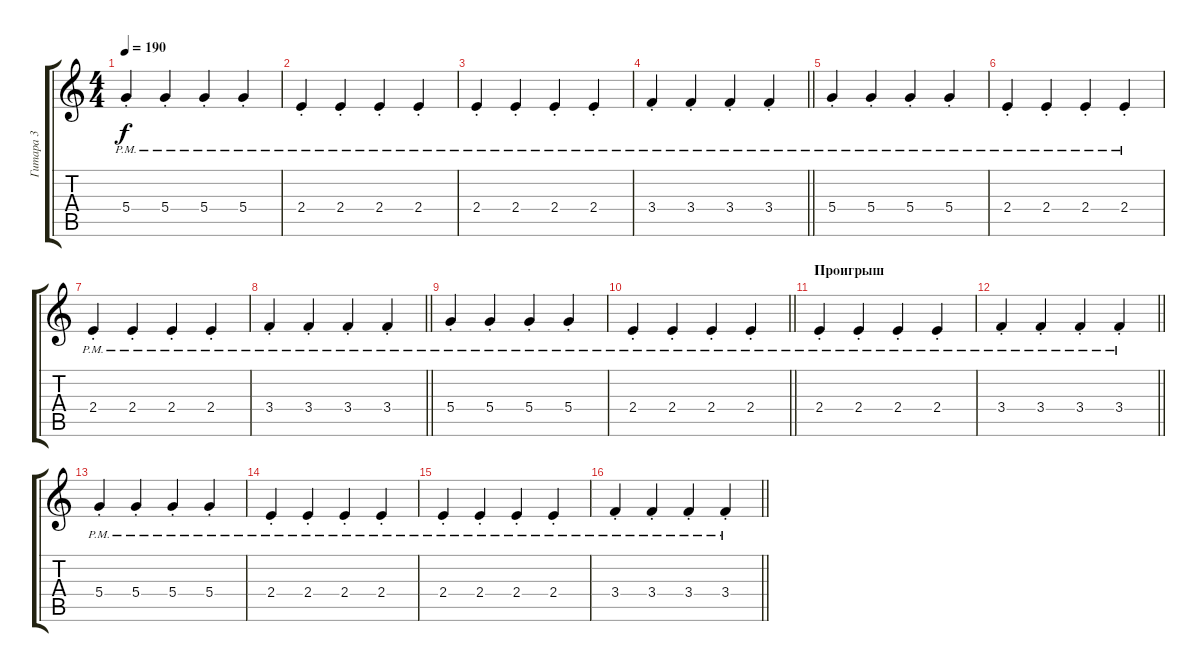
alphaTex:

\track ("Гитара 3" "Гитара 3") {instrument electricguitarjazz}
\staff {score tabs}
\tuning (E4 B3 G3 D3 A2 E2) {hide}
\ts (4 4)
\tempo 190
\clef g2
\ks c
5.4{pm st}.4{dy f} 5.4{pm st}.4 5.4{pm st}.4 5.4{pm st}.4 |
2.4{pm st}.4 2.4{pm st}.4 2.4{pm st}.4 2.4{pm st}.4 |
2.4{pm st}.4 2.4{pm st}.4 2.4{pm st}.4 2.4{pm st}.4 |
\barLineRight lightlight
3.4{pm st}.4 3.4{pm st}.4 3.4{pm st}.4 3.4{pm st}.4 |
5.4{pm st}.4 5.4{pm st}.4 5.4{pm st}.4 5.4{pm st}.4 |
2.4{pm st}.4 2.4{pm st}.4 2.4{pm st}.4 2.4{pm st}.4 |
2.4{pm st}.4 2.4{pm st}.4 2.4{pm st}.4 2.4{pm st}.4 |
\barLineRight lightlight
3.4{pm st}.4 3.4{pm st}.4 3.4{pm st}.4 3.4{pm st}.4 |
5.4{pm st}.4 5.4{pm st}.4 5.4{pm st}.4 5.4{pm st}.4 |
\barLineRight lightlight
2.4{pm st}.4 2.4{pm st}.4 2.4{pm st}.4 2.4{pm st}.4 |
\section ("" "Проигрыш")
2.4{pm st}.4 2.4{pm st}.4 2.4{pm st}.4 2.4{pm st}.4 |
\barLineRight lightlight
3.4{pm st}.4 3.4{pm st}.4 3.4{pm st}.4 3.4{pm st}.4 |
5.4{pm st}.4 5.4{pm st}.4 5.4{pm st}.4 5.4{pm st}.4 |
2.4{pm st}.4 2.4{pm st}.4 2.4{pm st}.4 2.4{pm st}.4 |
2.4{pm st}.4 2.4{pm st}.4 2.4{pm st}.4 2.4{pm st}.4 |
\barLineRight lightlight
3.4{pm st}.4 3.4{pm st}.4 3.4{pm st}.4 3.4{pm st}.4
